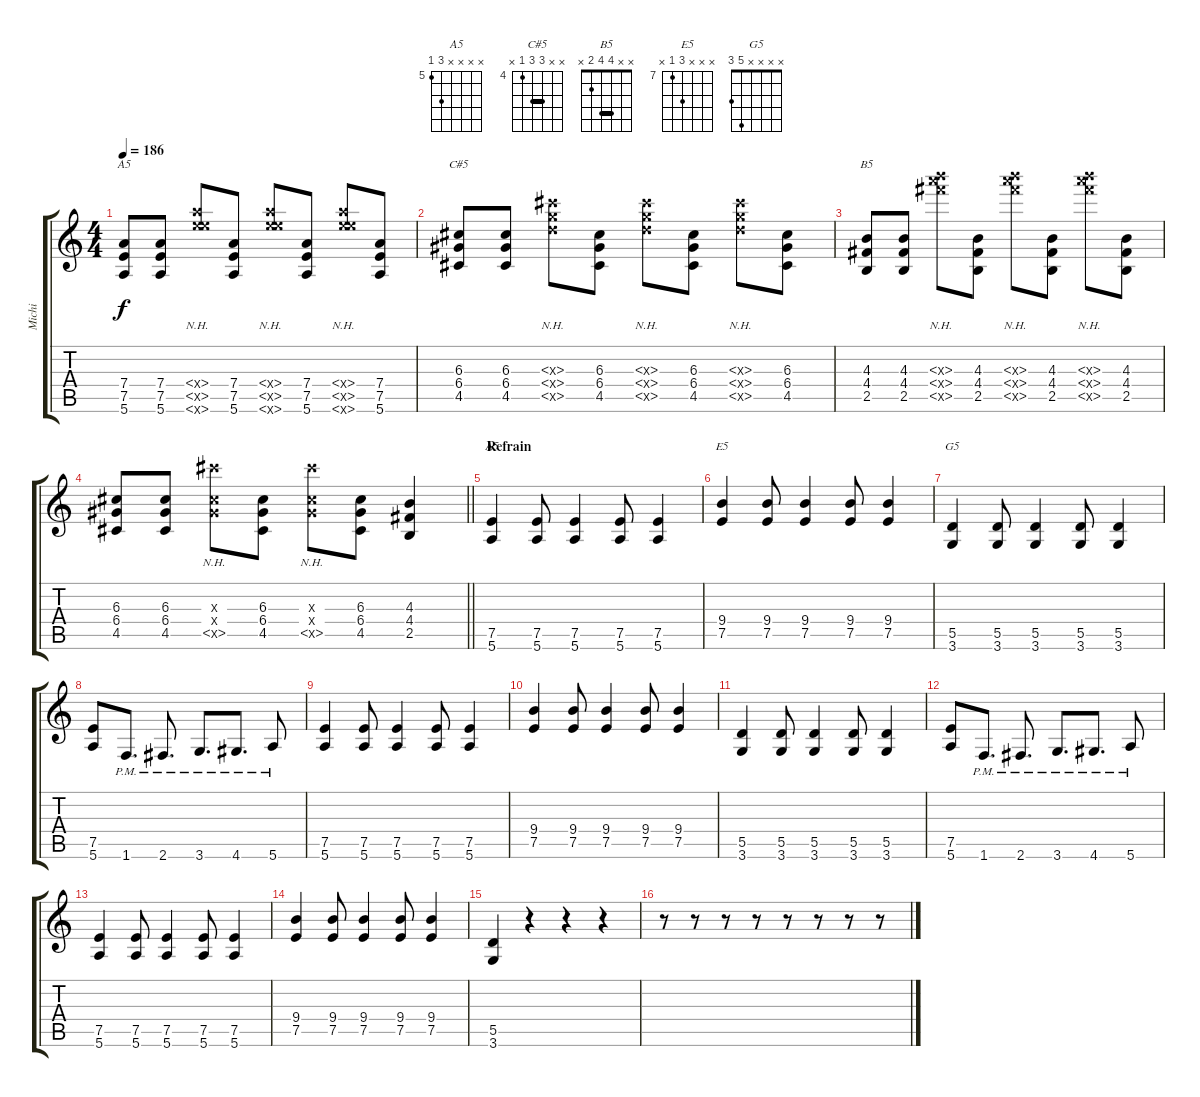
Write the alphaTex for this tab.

\track ("Michi" "Michi") {instrument overdrivenguitar}
\staff {score tabs}
\tuning (E4 B3 G3 D3 A2 E2) {hide}
\chord ("A5" x x x 7 7 5) {firstfret 5 barre 7}
\chord ("C#5" x x 6 6 4 x) {firstfret 4 barre 6}
\chord ("B5" x x 4 4 2 x) {barre 4}
\chord ("A5" x x x x 7 5) {firstfret 5}
\chord ("E5" x x x 9 7 x) {firstfret 7}
\chord ("G5" x x x x 5 3)
\ts (4 4)
\tempo 186
\clef g2
\ks c
(7.4 7.5 5.6).8{ch "A5" dy f} (7.4 7.5 5.6).8 (7.4{nh x} 7.5{nh x} 5.6{nh x}).8 (7.4 7.5 5.6).8 (7.4{nh x} 7.5{nh x} 5.6{nh x}).8 (7.4 7.5 5.6).8 (7.4{nh x} 7.5{nh x} 5.6{nh x}).8 (7.4 7.5 5.6).8 |
(6.3 6.4 4.5).8{ch "C#5"} (6.3 6.4 4.5).8 (6.3{nh x} 6.4{nh x} 4.5{nh x}).8 (6.3 6.4 4.5).8 (6.3{nh x} 6.4{nh x} 4.5{nh x}).8 (6.3 6.4 4.5).8 (6.3{nh x} 6.4{nh x} 4.5{nh x}).8 (6.3 6.4 4.5).8 |
(4.3 4.4 2.5).8{ch "B5"} (4.3 4.4 2.5).8 (4.3{nh x} 4.4{nh x} 2.5{nh x}).8 (4.3 4.4 2.5).8 (4.3{nh x} 4.4{nh x} 2.5{nh x}).8 (4.3 4.4 2.5).8 (4.3{nh x} 4.4{nh x} 2.5{nh x}).8 (4.3 4.4 2.5).8 |
\barLineRight lightlight
(6.3 6.4 4.5).8 (6.3 6.4 4.5).8 (6.3{x} 6.4{x} 4.5{nh x}).8 (6.3 6.4 4.5).8 (6.3{x} 6.4{x} 4.5{nh x}).8 (6.3 6.4 4.5).8 (4.3 4.4 2.5).4 |
\section ("" "Refrain")
(7.5 5.6).4{ch "A5"} (7.5 5.6).8 (7.5 5.6).4 (7.5 5.6).8 (7.5 5.6).4 |
(9.4 7.5).4{ch "E5"} (9.4 7.5).8 (9.4 7.5).4 (9.4 7.5).8 (9.4 7.5).4 |
(5.5 3.6).4{ch "G5"} (5.5 3.6).8 (5.5 3.6).4 (5.5 3.6).8 (5.5 3.6).4 |
(7.5 5.6).8 1.6{pm}.8{d} 2.6{pm}.8{d} 3.6{pm}.8{d} 4.6{pm}.8{d} 5.6{pm}.8 |
(7.5 5.6).4 (7.5 5.6).8 (7.5 5.6).4 (7.5 5.6).8 (7.5 5.6).4 |
(9.4 7.5).4 (9.4 7.5).8 (9.4 7.5).4 (9.4 7.5).8 (9.4 7.5).4 |
(5.5 3.6).4 (5.5 3.6).8 (5.5 3.6).4 (5.5 3.6).8 (5.5 3.6).4 |
(7.5 5.6).8 1.6{pm}.8{d} 2.6{pm}.8{d} 3.6{pm}.8{d} 4.6{pm}.8{d} 5.6{pm}.8 |
(7.5 5.6).4 (7.5 5.6).8 (7.5 5.6).4 (7.5 5.6).8 (7.5 5.6).4 |
(9.4 7.5).4 (9.4 7.5).8 (9.4 7.5).4 (9.4 7.5).8 (9.4 7.5).4 |
(5.5 3.6).4 r.4 r.4 r.4 |
r.8 r.8 r.8 r.8 r.8 r.8 r.8 r.8
